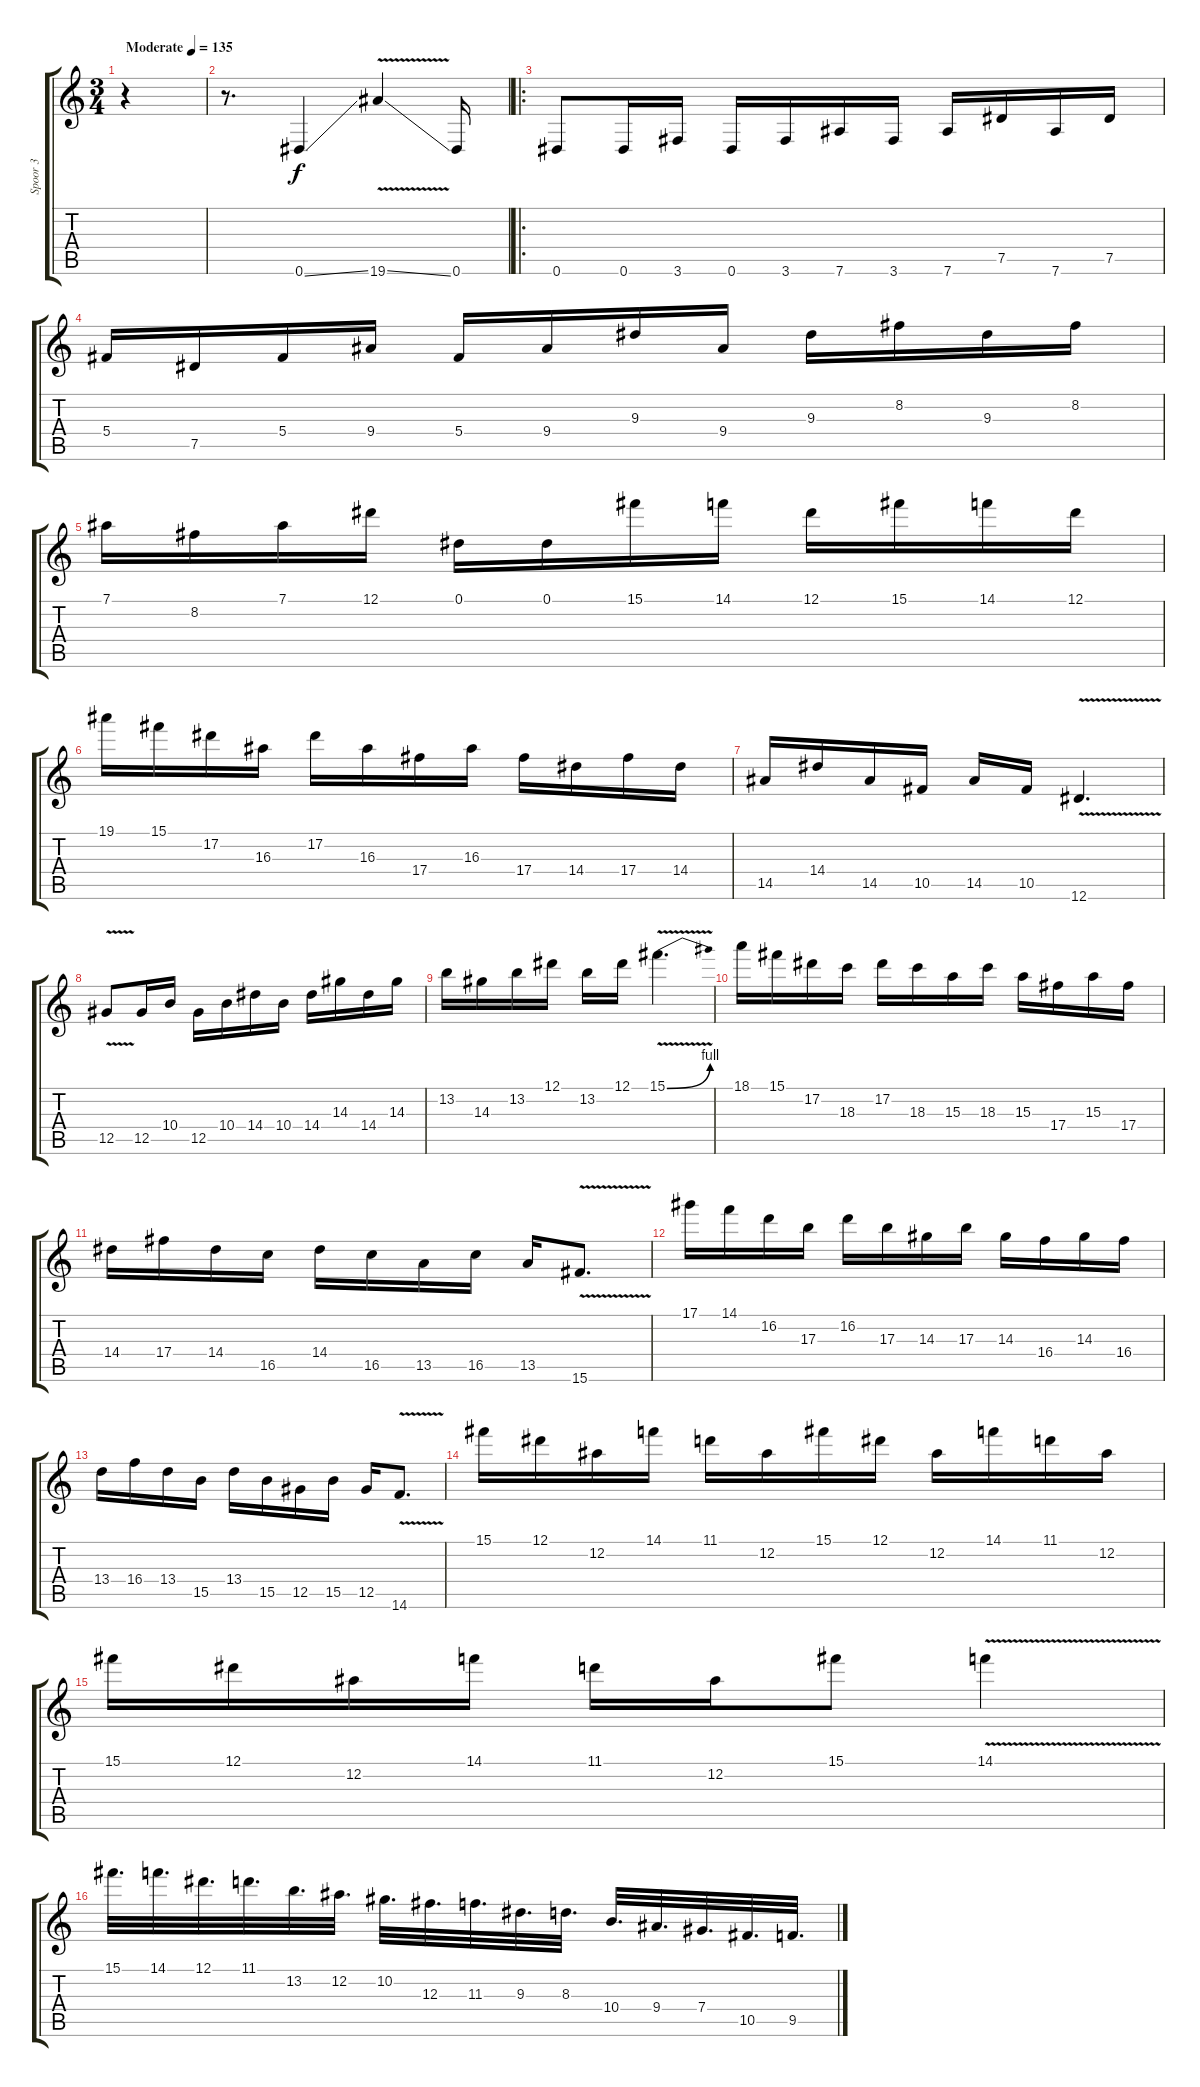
\track ("Spoor 3" "Spoor 3") {instrument overdrivenguitar}
\staff {score tabs}
\tuning (Eb4 Bb3 Gb3 Db3 Ab2 Eb2) {hide}
\ts (3 4)
\tempo (135 "Moderate")
\clef g2
\ks c
r.4{dy f instrument overdrivenguitar} |
r.8{d} 0.6{ss}.4 19.6{v ss}.4 0.6.16 |
\ro
0.6.8 0.6.16 3.6.16 0.6.16 3.6.16 7.6.16 3.6.16 7.6.16 7.5.16 7.6.16 7.5.16 |
5.4.16 7.5.16 5.4.16 9.4.16 5.4.16 9.4.16 9.3.16 9.4.16 9.3.16 8.2.16 9.3.16 8.2.16 |
7.1.16 8.2.16 7.1.16 12.1.16 0.1.16 0.1.16 15.1.16 14.1.16 12.1.16 15.1.16 14.1.16 12.1.16 |
19.1.16 15.1.16 17.2.16 16.3.16 17.2.16 16.3.16 17.4.16 16.3.16 17.4.16 14.4.16 17.4.16 14.4.16 |
14.5.16 14.4.16 14.5.16 10.5.16 14.5.16 10.5.16 12.6{v}.4{d} |
12.5{v}.8 12.5.16 10.4.16 12.5.16 10.4.16 14.4.16 10.4.16 14.4.16 14.3.16 14.4.16 14.3.16 |
13.2.16 14.3.16 13.2.16 12.1.16 13.2.16 12.1.16 15.1{be (bend 0 0 60 4) v}.4{d} |
18.1.16 15.1.16 17.2.16 18.3.16 17.2.16 18.3.16 15.3.16 18.3.16 15.3.16 17.4.16 15.3.16 17.4.16 |
14.4.16 17.4.16 14.4.16 16.5.16 14.4.16 16.5.16 13.5.16 16.5.16 13.5.16 15.6{v}.8{d} |
17.1.16 14.1.16 16.2.16 17.3.16 16.2.16 17.3.16 14.3.16 17.3.16 14.3.16 16.4.16 14.3.16 16.4.16 |
13.4.16 16.4.16 13.4.16 15.5.16 13.4.16 15.5.16 12.5.16 15.5.16 12.5.16 14.6{v}.8{d} |
15.1.16 12.1.16 12.2.16 14.1.16 11.1.16 12.2.16 15.1.16 12.1.16 12.2.16 14.1.16 11.1.16 12.2.16 |
15.1.16 12.1.16 12.2.16 14.1.16 11.1.16 12.2.16 15.1.8 14.1{v}.4 |
15.1.32{d} 14.1.32{d} 12.1.32{d} 11.1.32{d} 13.2.32{d} 12.2.32{d} 10.2.32{d} 12.3.32{d} 11.3.32{d} 9.3.32{d} 8.3.32{d} 10.4.32{d} 9.4.32{d} 7.4.32{d} 10.5.32{d} 9.5.32{d}
